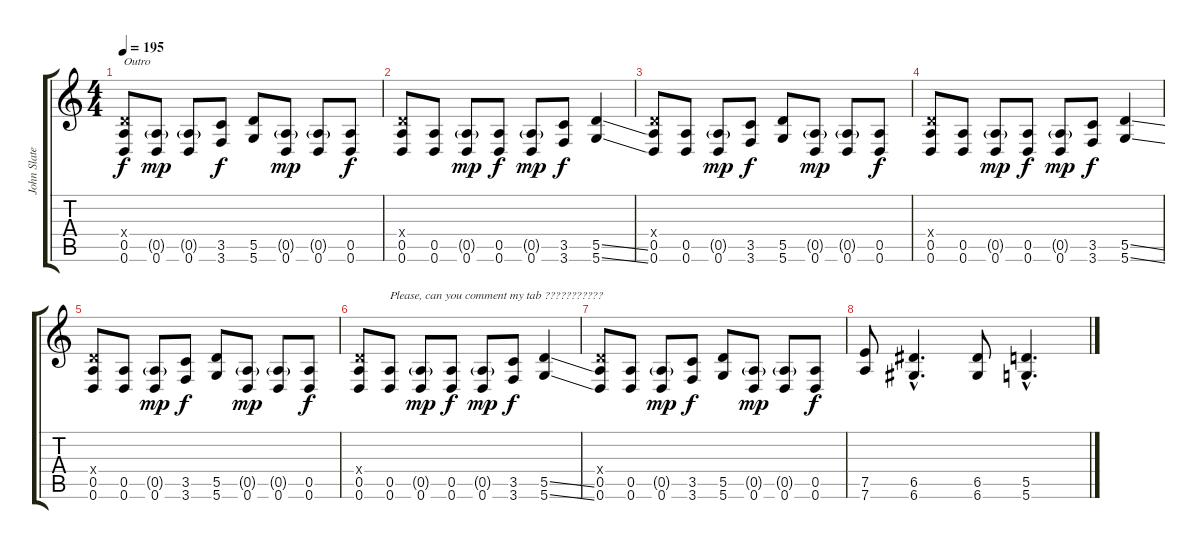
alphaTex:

\track ("John Slater" "John Slate") {instrument distortionguitar}
\staff {score tabs}
\tuning (E4 B3 G3 D3 A2 D2) {hide}
\ts (4 4)
\tempo 195
\clef g2
\ks c
(0.4{x} 0.5 0.6).8{txt "Outro" dy f} (0.5{g} 0.6).8{dy mp} (0.5{g} 0.6).8 (3.5 3.6).8{dy f} (5.5 5.6).8 (0.5{g} 0.6).8{dy mp} (0.5{g} 0.6).8 (0.5 0.6).8{dy f} |
(0.4{x} 0.5 0.6).8 (0.5 0.6).8 (0.5{g} 0.6).8{dy mp} (0.5 0.6).8{dy f} (0.5{g} 0.6).8{dy mp} (3.5 3.6).8{dy f} (5.5{ss} 5.6{ss}).4 |
(0.4{x} 0.5 0.6).8 (0.5 0.6).8 (0.5{g} 0.6).8{dy mp} (3.5 3.6).8{dy f} (5.5 5.6).8 (0.5{g} 0.6).8{dy mp} (0.5{g} 0.6).8 (0.5 0.6).8{dy f} |
(0.4{x} 0.5 0.6).8 (0.5 0.6).8 (0.5{g} 0.6).8{dy mp} (0.5 0.6).8{dy f} (0.5{g} 0.6).8{dy mp} (3.5 3.6).8{dy f} (5.5{ss} 5.6{ss}).4 |
(0.4{x} 0.5 0.6).8 (0.5 0.6).8 (0.5{g} 0.6).8{dy mp} (3.5 3.6).8{dy f} (5.5 5.6).8 (0.5{g} 0.6).8{dy mp} (0.5{g} 0.6).8 (0.5 0.6).8{dy f} |
(0.4{x} 0.5 0.6).8 (0.5 0.6).8{txt "Please, can you comment my tab ???????????"} (0.5{g} 0.6).8{dy mp} (0.5 0.6).8{dy f} (0.5{g} 0.6).8{dy mp} (3.5 3.6).8{dy f} (5.5{ss} 5.6{ss}).4 |
(0.4{x} 0.5 0.6).8 (0.5 0.6).8 (0.5{g} 0.6).8{dy mp} (3.5 3.6).8{dy f} (5.5 5.6).8 (0.5{g} 0.6).8{dy mp} (0.5{g} 0.6).8 (0.5 0.6).8{dy f} |
(7.5 7.6).8 (6.5{hac} 6.6{hac}).4{d} (6.5 6.6).8 (5.5{ss hac} 5.6{ss hac}).4{d}
